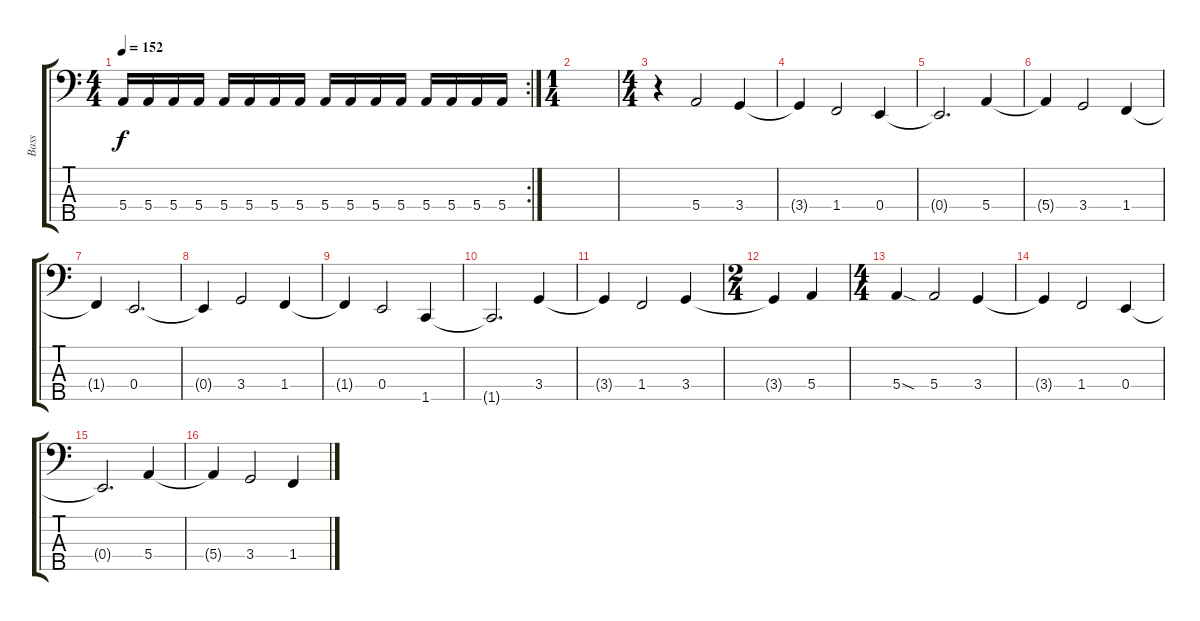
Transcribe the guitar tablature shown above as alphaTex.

\track ("Bass" "Bass") {instrument acousticguitarnylon}
\staff {score tabs}
\tuning (G2 D2 A1 E1 B0) {hide}
\rc 2
\ts (4 4)
\tempo 152
\clef f4
\ks c
5.4.16{dy f} 5.4.16 5.4.16 5.4.16 5.4.16 5.4.16 5.4.16 5.4.16 5.4.16 5.4.16 5.4.16 5.4.16 5.4.16 5.4.16 5.4.16 5.4.16 |
\ts (1 4)
|
\ts (4 4)
r.4 5.4.2 3.4.4 |
3.4{t}.4 1.4.2 0.4.4 |
0.4{t}.2{d} 5.4.4 |
5.4{t}.4 3.4.2 1.4.4 |
1.4{t}.4 0.4.2{d} |
0.4{t}.4 3.4.2 1.4.4 |
1.4{t}.4 0.4.2 1.5.4 |
1.5{t}.2{d} 3.4.4 |
3.4{t}.4 1.4.2 3.4.4 |
\ts (2 4)
3.4{t}.4 5.4.4 |
\ts (4 4)
5.4{sod}.4 5.4.2 3.4.4 |
3.4{t}.4 1.4.2 0.4.4 |
0.4{t}.2{d} 5.4.4 |
5.4{t}.4 3.4.2 1.4.4
